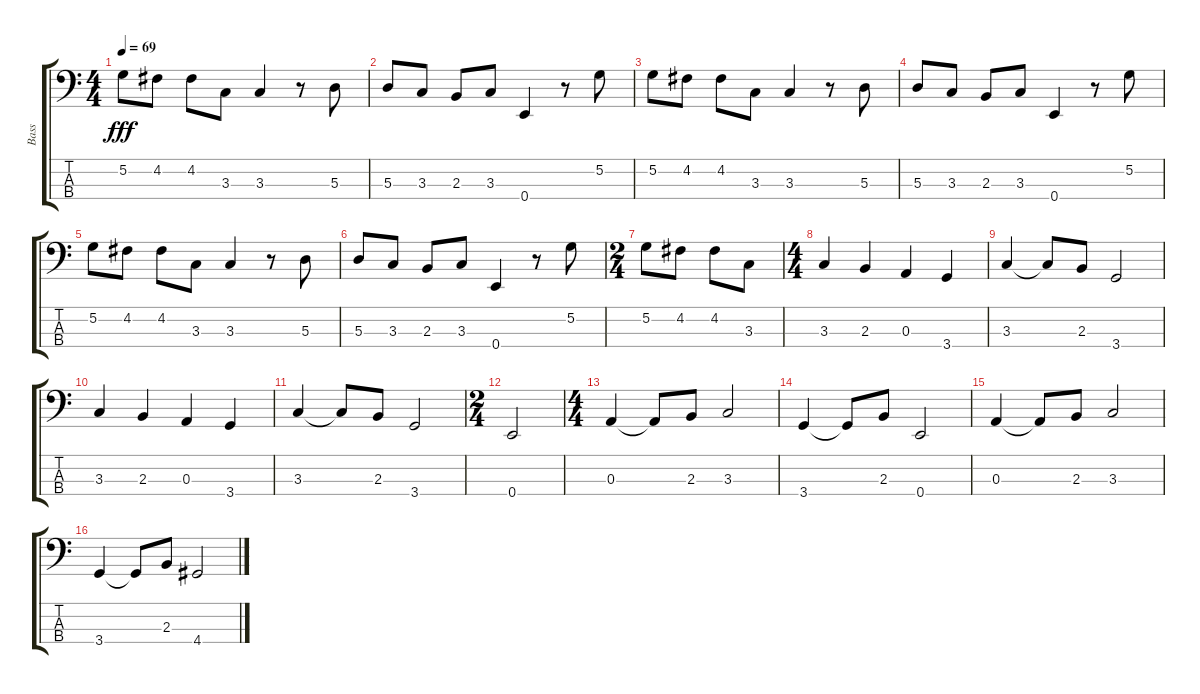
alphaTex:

\track ("Bass" "Bass") {instrument slapbass1}
\staff {score tabs}
\tuning (G2 D2 A1 E1) {hide}
\ts (4 4)
\tempo 69
\clef f4
\ks c
5.2.8{dy fff} 4.2.8 4.2.8 3.3.8 3.3.4 r.8 5.3.8 |
5.3.8 3.3.8 2.3.8 3.3.8 0.4.4 r.8 5.2.8 |
5.2.8 4.2.8 4.2.8 3.3.8 3.3.4 r.8 5.3.8 |
5.3.8 3.3.8 2.3.8 3.3.8 0.4.4 r.8 5.2.8 |
5.2.8 4.2.8 4.2.8 3.3.8 3.3.4 r.8 5.3.8 |
5.3.8 3.3.8 2.3.8 3.3.8 0.4.4 r.8 5.2.8 |
\ts (2 4)
5.2.8 4.2.8 4.2.8 3.3.8 |
\ts (4 4)
3.3.4 2.3.4 0.3.4 3.4.4 |
3.3.4 3.3{t}.8 2.3.8 3.4.2 |
3.3.4 2.3.4 0.3.4 3.4.4 |
3.3.4 3.3{t}.8 2.3.8 3.4.2 |
\ts (2 4)
0.4.2 |
\ts (4 4)
0.3.4 0.3{t}.8 2.3.8 3.3.2 |
3.4.4 3.4{t}.8 2.3.8 0.4.2 |
0.3.4 0.3{t}.8 2.3.8 3.3.2 |
3.4.4 3.4{t}.8 2.3.8 4.4.2
